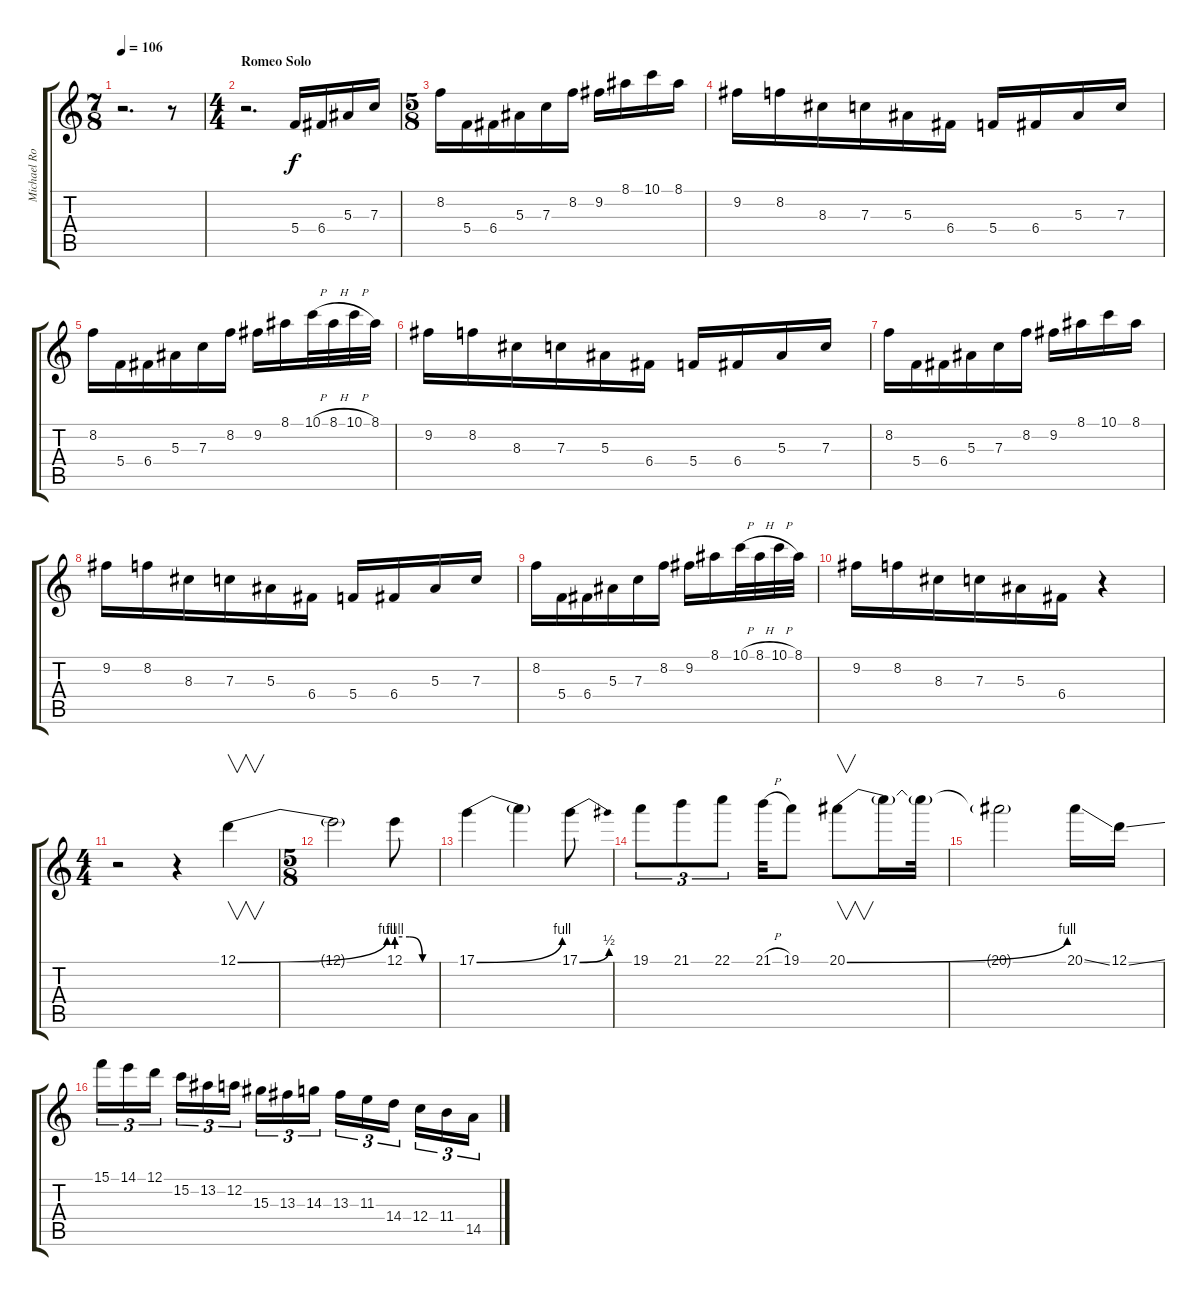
\track ("Michael Romeo Solos" "Michael Ro") {instrument distortionguitar}
\staff {score tabs}
\tuning (D4 A3 F3 C3 G2 D2) {hide}
\ts (7 8)
\tempo 106
\clef g2
\ks c
r.2{d dy f} r.8 |
\ts (4 4)
\section ("" "Romeo Solo")
r.2{d} 5.4.16 6.4.16 5.3.16 7.3.16 |
\ts (5 8)
8.2.16 5.4.16 6.4.16 5.3.16 7.3.16 8.2.16 9.2.16 8.1.16 10.1.16 8.1.16 |
9.2.16 8.2.16 8.3.16 7.3.16 5.3.16 6.4.16 5.4.16 6.4.16 5.3.16 7.3.16 |
8.2.16 5.4.16 6.4.16 5.3.16 7.3.16 8.2.16 9.2.16 8.1.16 10.1{h}.32 8.1{h}.32 10.1{h}.32 8.1.32 |
9.2.16 8.2.16 8.3.16 7.3.16 5.3.16 6.4.16 5.4.16 6.4.16 5.3.16 7.3.16 |
8.2.16 5.4.16 6.4.16 5.3.16 7.3.16 8.2.16 9.2.16 8.1.16 10.1.16 8.1.16 |
9.2.16 8.2.16 8.3.16 7.3.16 5.3.16 6.4.16 5.4.16 6.4.16 5.3.16 7.3.16 |
8.2.16 5.4.16 6.4.16 5.3.16 7.3.16 8.2.16 9.2.16 8.1.16 10.1{h}.32 8.1{h}.32 10.1{h}.32 8.1.32 |
9.2.16 8.2.16 8.3.16 7.3.16 5.3.16 6.4.16 r.4 |
\ts (4 4)
r.2 r.4 12.1{be (bend 0 0 60 4)}.4{v} |
\ts (5 8)
12.1{t}.2 12.1{be (custom 0 4 20 4 40 0 60 0)}.8 |
17.1{be (bend 0 0 60 4)}.4 17.1{t}.4 17.1{be (bend 0 0 60 2)}.8 |
19.1.8{tu (3 2)} 21.1.8{tu (3 2)} 22.1.8{tu (3 2)} 21.1{h}.32 19.1.8 20.1{be (bend 0 0 60 4)}.8{v} 20.1{t}.16 20.1{t}.32 |
20.1{t}.2 20.1{ss}.16 12.1{ss}.16 |
15.1.16{tu (3 2)} 14.1.16{tu (3 2)} 12.1.16{tu (3 2)} 15.2.16{tu (3 2)} 13.2.16{tu (3 2)} 12.2.16{tu (3 2)} 15.3.16{tu (3 2)} 13.3.16{tu (3 2)} 14.3.16{tu (3 2)} 13.3.16{tu (3 2)} 11.3.16{tu (3 2)} 14.4.16{tu (3 2)} 12.4.16{tu (3 2)} 11.4.16{tu (3 2)} 14.5.16{tu (3 2)}
